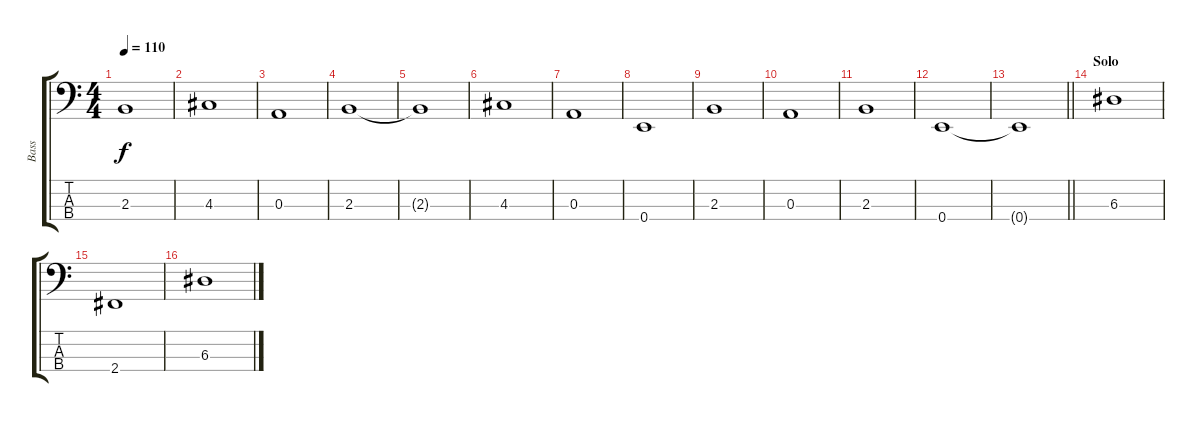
\track ("Bass" "Bass") {instrument electricbassfinger}
\staff {score tabs}
\tuning (G2 D2 A1 E1) {hide}
\ts (4 4)
\tempo 110
\clef f4
\ks c
2.3.1{dy f} |
4.3.1 |
0.3.1 |
2.3.1 |
2.3{t}.1 |
4.3.1 |
0.3.1 |
0.4.1 |
2.3.1 |
0.3.1 |
2.3.1 |
0.4.1 |
\barLineRight lightlight
0.4{t}.1 |
\section ("" "Solo")
6.3.1 |
2.4.1 |
6.3.1
